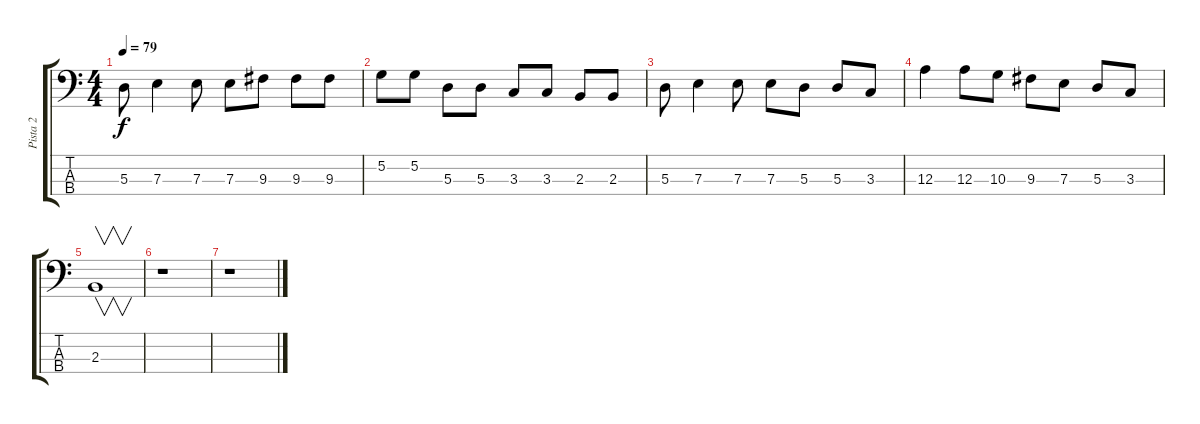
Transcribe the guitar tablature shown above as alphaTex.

\track ("Pista 2" "Pista 2") {instrument fretlessbass}
\staff {score tabs}
\tuning (G2 D2 A1 E1) {hide}
\ts (4 4)
\tempo 79
\clef f4
\ks c
5.3.8{dy f} 7.3.4 7.3.8 7.3.8 9.3.8 9.3.8 9.3.8 |
5.2.8 5.2.8 5.3.8 5.3.8 3.3.8 3.3.8 2.3.8 2.3.8 |
5.3.8 7.3.4 7.3.8 7.3.8 5.3.8 5.3.8 3.3.8 |
12.3.4 12.3.8 10.3.8 9.3.8 7.3.8 5.3.8 3.3.8 |
2.3.1{v} |
r.1 |
r.1
